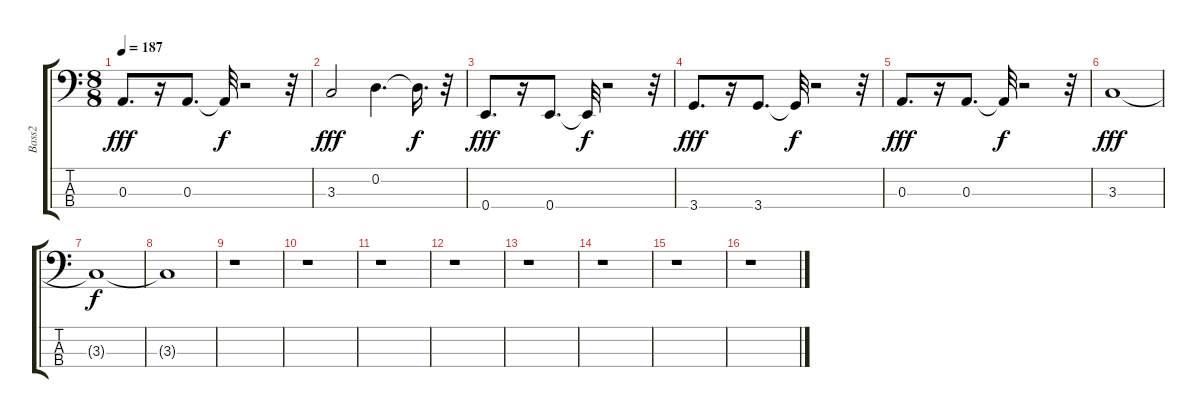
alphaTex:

\track ("Bass2" "Bass2") {instrument electricbasspick}
\staff {score tabs}
\tuning (G2 D2 A1 E1) {hide}
\ts (8 8)
\tempo 187
\clef f4
\ks c
0.3.8{d dy fff} r.16 0.3.8{d} 0.3{t}.32{dy f} r.2 r.32 |
3.3.2{dy fff} 0.2.4{d} 0.2{t}.16{d dy f} r.32 |
0.4.8{d dy fff} r.16 0.4.8{d} 0.4{t}.32{dy f} r.2 r.32 |
3.4.8{d dy fff} r.16 3.4.8{d} 3.4{t}.32{dy f} r.2 r.32 |
0.3.8{d dy fff} r.16 0.3.8{d} 0.3{t}.32{dy f} r.2 r.32 |
3.3.1{dy fff} |
3.3{t}.1{dy f} |
3.3{t}.1 |
r.1 |
r.1 |
r.1 |
r.1 |
r.1 |
r.1 |
r.1 |
r.1
